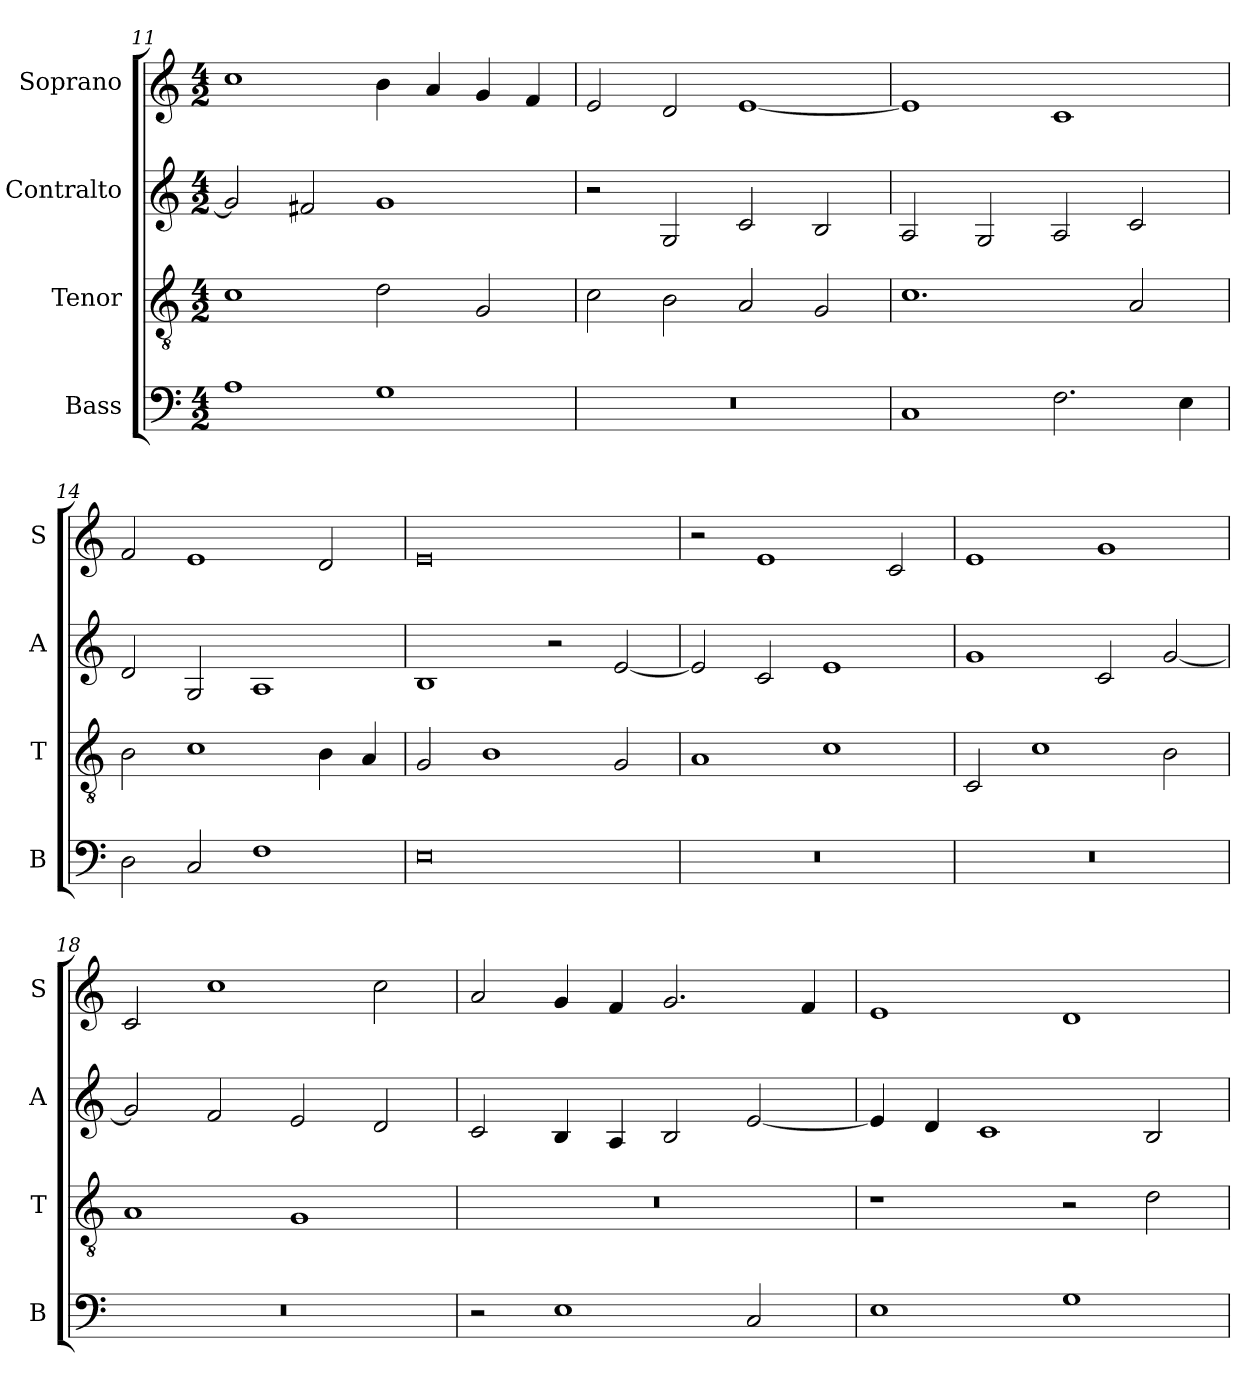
**kern	**kern	**kern	**kern
*part4	*part3	*part2	*part1
*staff4	*staff3	*staff2	*staff1
*I"Bass	*I"Tenor	*I"Contralto	*I"Soprano
*I'B	*I'T	*I'A	*I'S
*clefF4	*clefGv2	*clefG2	*clefG2
*k[]	*k[]	*k[]	*k[]
*C:ion	*C:ion	*C:ion	*C:ion
*M4/2	*M4/2	*M4/2	*M4/2
=11	=11	=11	=11
1A	1c	2g]	1cc
.	.	2f#X	.
1G	2d	1g	4b
.	.	.	4a
.	2G	.	4g
.	.	.	4f
=12	=12	=12	=12
0r	2c	2r	2e
.	2B	2G	2d
.	2A	2c	[1e
.	2G	2B	.
=13	=13	=13	=13
1C	1.c	2A	1e]
.	.	2G	.
2.F	.	2A	1c
.	2A	2c	.
4E	.	.	.
=14	=14	=14	=14
2D	2B	2d	2f
2C	1c	2G	1e
1F	.	1A	.
.	4B	.	2d
.	4A	.	.
=15	=15	=15	=15
0E	2G	1B	0e
.	1B	.	.
.	.	2r	.
.	2G	[2e	.
=16	=16	=16	=16
0r	1A	2e]	2r
.	.	2c	1e
.	1c	1e	.
.	.	.	2c
=17	=17	=17	=17
0r	2C	1g	1e
.	1c	.	.
.	.	2c	1g
.	2B	[2g	.
=18	=18	=18	=18
0r	1A	2g]	2c
.	.	2f	1cc
.	1G	2e	.
.	.	2d	2cc
=19	=19	=19	=19
2r	0r	2c	2a
1E	.	4B	4g
.	.	4A	4f
.	.	2B	2.g
2C	.	[2e	.
.	.	.	4f
=20	=20	=20	=20
1E	1r	4e]	1e
.	.	4d	.
.	.	1c	.
1G	2r	.	1d
.	2d	2B	.
=	=	=	=
*-	*-	*-	*-
